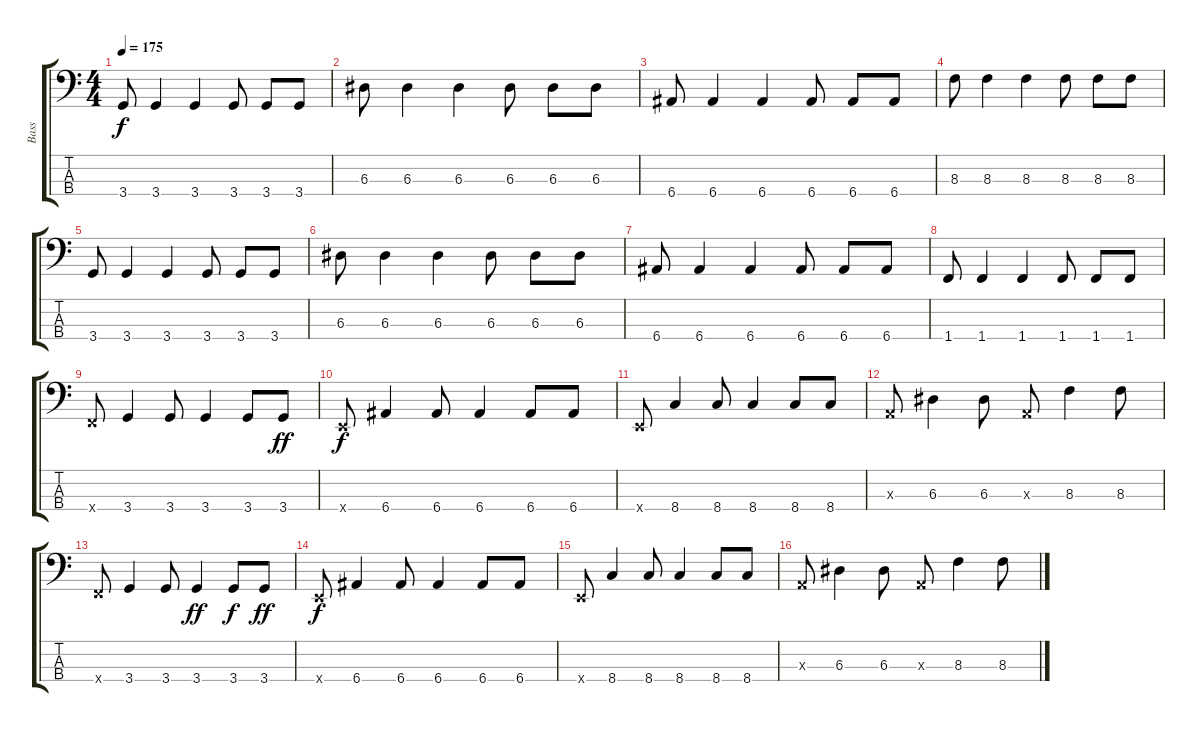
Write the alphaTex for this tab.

\track ("Bass" "Bass") {instrument electricbassfinger}
\staff {score tabs}
\tuning (G2 D2 A1 E1) {hide}
\ts (4 4)
\tempo 175
\clef f4
\ks c
3.4.8{dy f} 3.4.4 3.4.4 3.4.8 3.4.8 3.4.8 |
6.3.8 6.3.4 6.3.4 6.3.8 6.3.8 6.3.8 |
6.4.8 6.4.4 6.4.4 6.4.8 6.4.8 6.4.8 |
8.3.8 8.3.4 8.3.4 8.3.8 8.3.8 8.3.8 |
3.4.8 3.4.4 3.4.4 3.4.8 3.4.8 3.4.8 |
6.3.8 6.3.4 6.3.4 6.3.8 6.3.8 6.3.8 |
6.4.8 6.4.4 6.4.4 6.4.8 6.4.8 6.4.8 |
1.4.8 1.4.4 1.4.4 1.4.8 1.4.8 1.4.8 |
1.4{x}.8 3.4.4 3.4.8 3.4.4 3.4.8 3.4.8{dy ff} |
0.4{x}.8{dy f} 6.4.4 6.4.8 6.4.4 6.4.8 6.4.8 |
0.4{x}.8 8.4.4 8.4.8 8.4.4 8.4.8 8.4.8 |
0.3{x}.8 6.3.4 6.3.8 0.3{x}.8 8.3.4 8.3.8 |
1.4{x}.8 3.4.4 3.4.8 3.4.4{dy ff} 3.4.8{dy f} 3.4.8{dy ff} |
0.4{x}.8{dy f} 6.4.4 6.4.8 6.4.4 6.4.8 6.4.8 |
0.4{x}.8 8.4.4 8.4.8 8.4.4 8.4.8 8.4.8 |
0.3{x}.8 6.3.4 6.3.8 0.3{x}.8 8.3.4 8.3.8
